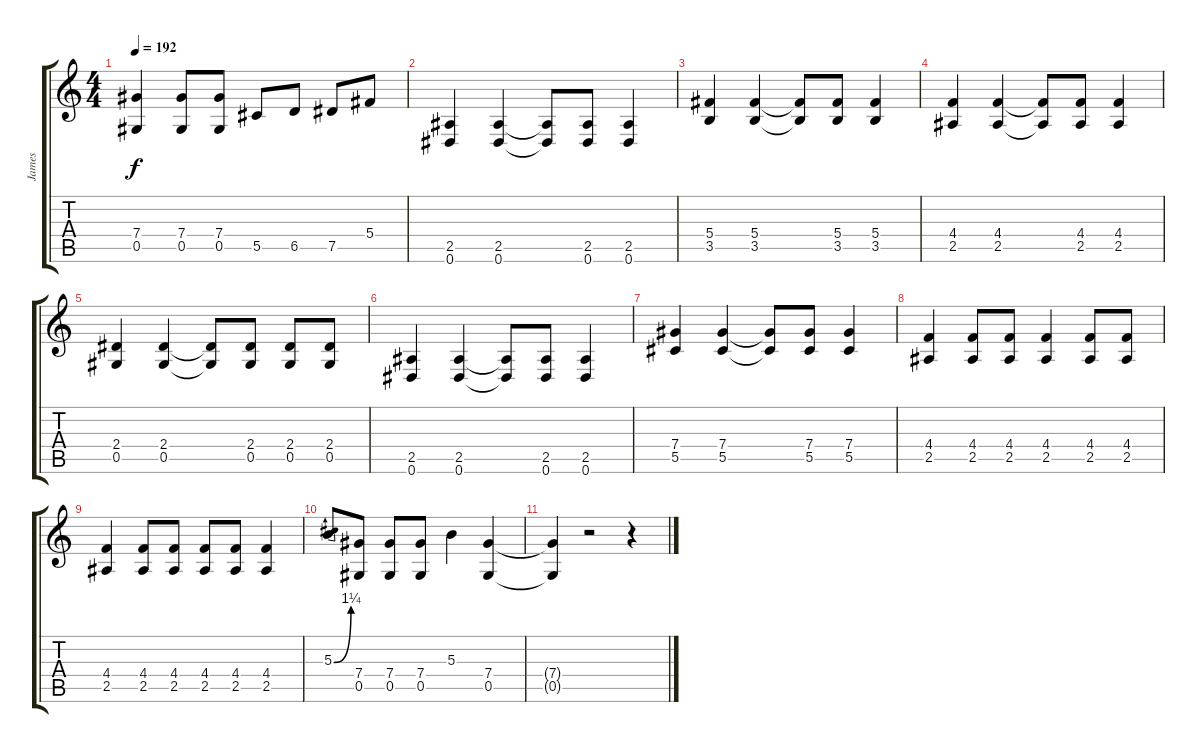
\track ("James" "James") {instrument distortionguitar}
\staff {score tabs}
\tuning (Eb4 Bb3 Gb3 Db3 Ab2 Eb2) {hide}
\ts (4 4)
\tempo 192
\clef g2
\ks c
(7.4{t} 0.5{t}).4{dy f} (7.4 0.5).8 (7.4 0.5).8 5.5.8 6.5.8 7.5.8 5.4.8 |
(2.5 0.6).4 (2.5 0.6).4 (2.5{t} 0.6{t}).8 (2.5 0.6).8 (2.5 0.6).4 |
(5.4 3.5).4 (5.4 3.5).4 (5.4{t} 3.5{t}).8 (5.4 3.5).8 (5.4 3.5).4 |
(4.4 2.5).4 (4.4 2.5).4 (4.4{t} 2.5{t}).8 (4.4 2.5).8 (4.4 2.5).4 |
(2.4 0.5).4 (2.4 0.5).4 (2.4{t} 0.5{t}).8 (2.4 0.5).8 (2.4 0.5).8 (2.4 0.5).8 |
(2.5 0.6).4 (2.5 0.6).4 (2.5{t} 0.6{t}).8 (2.5 0.6).8 (2.5 0.6).4 |
(7.4 5.5).4 (7.4 5.5).4 (7.4{t} 5.5{t}).8 (7.4 5.5).8 (7.4 5.5).4 |
(4.4 2.5).4 (4.4 2.5).8 (4.4 2.5).8 (4.4 2.5).4 (4.4 2.5).8 (4.4 2.5).8 |
(4.4 2.5).4 (4.4 2.5).8 (4.4 2.5).8 (4.4 2.5).8 (4.4 2.5).8 (4.4 2.5).4 |
5.3{be (bend 0 0 60 5)}.8 (7.4 0.5).8 (7.4 0.5).8 (7.4 0.5).8 5.3.4 (7.4 0.5).4 |
(7.4{t} 0.5{t}).4 r.2 r.4
